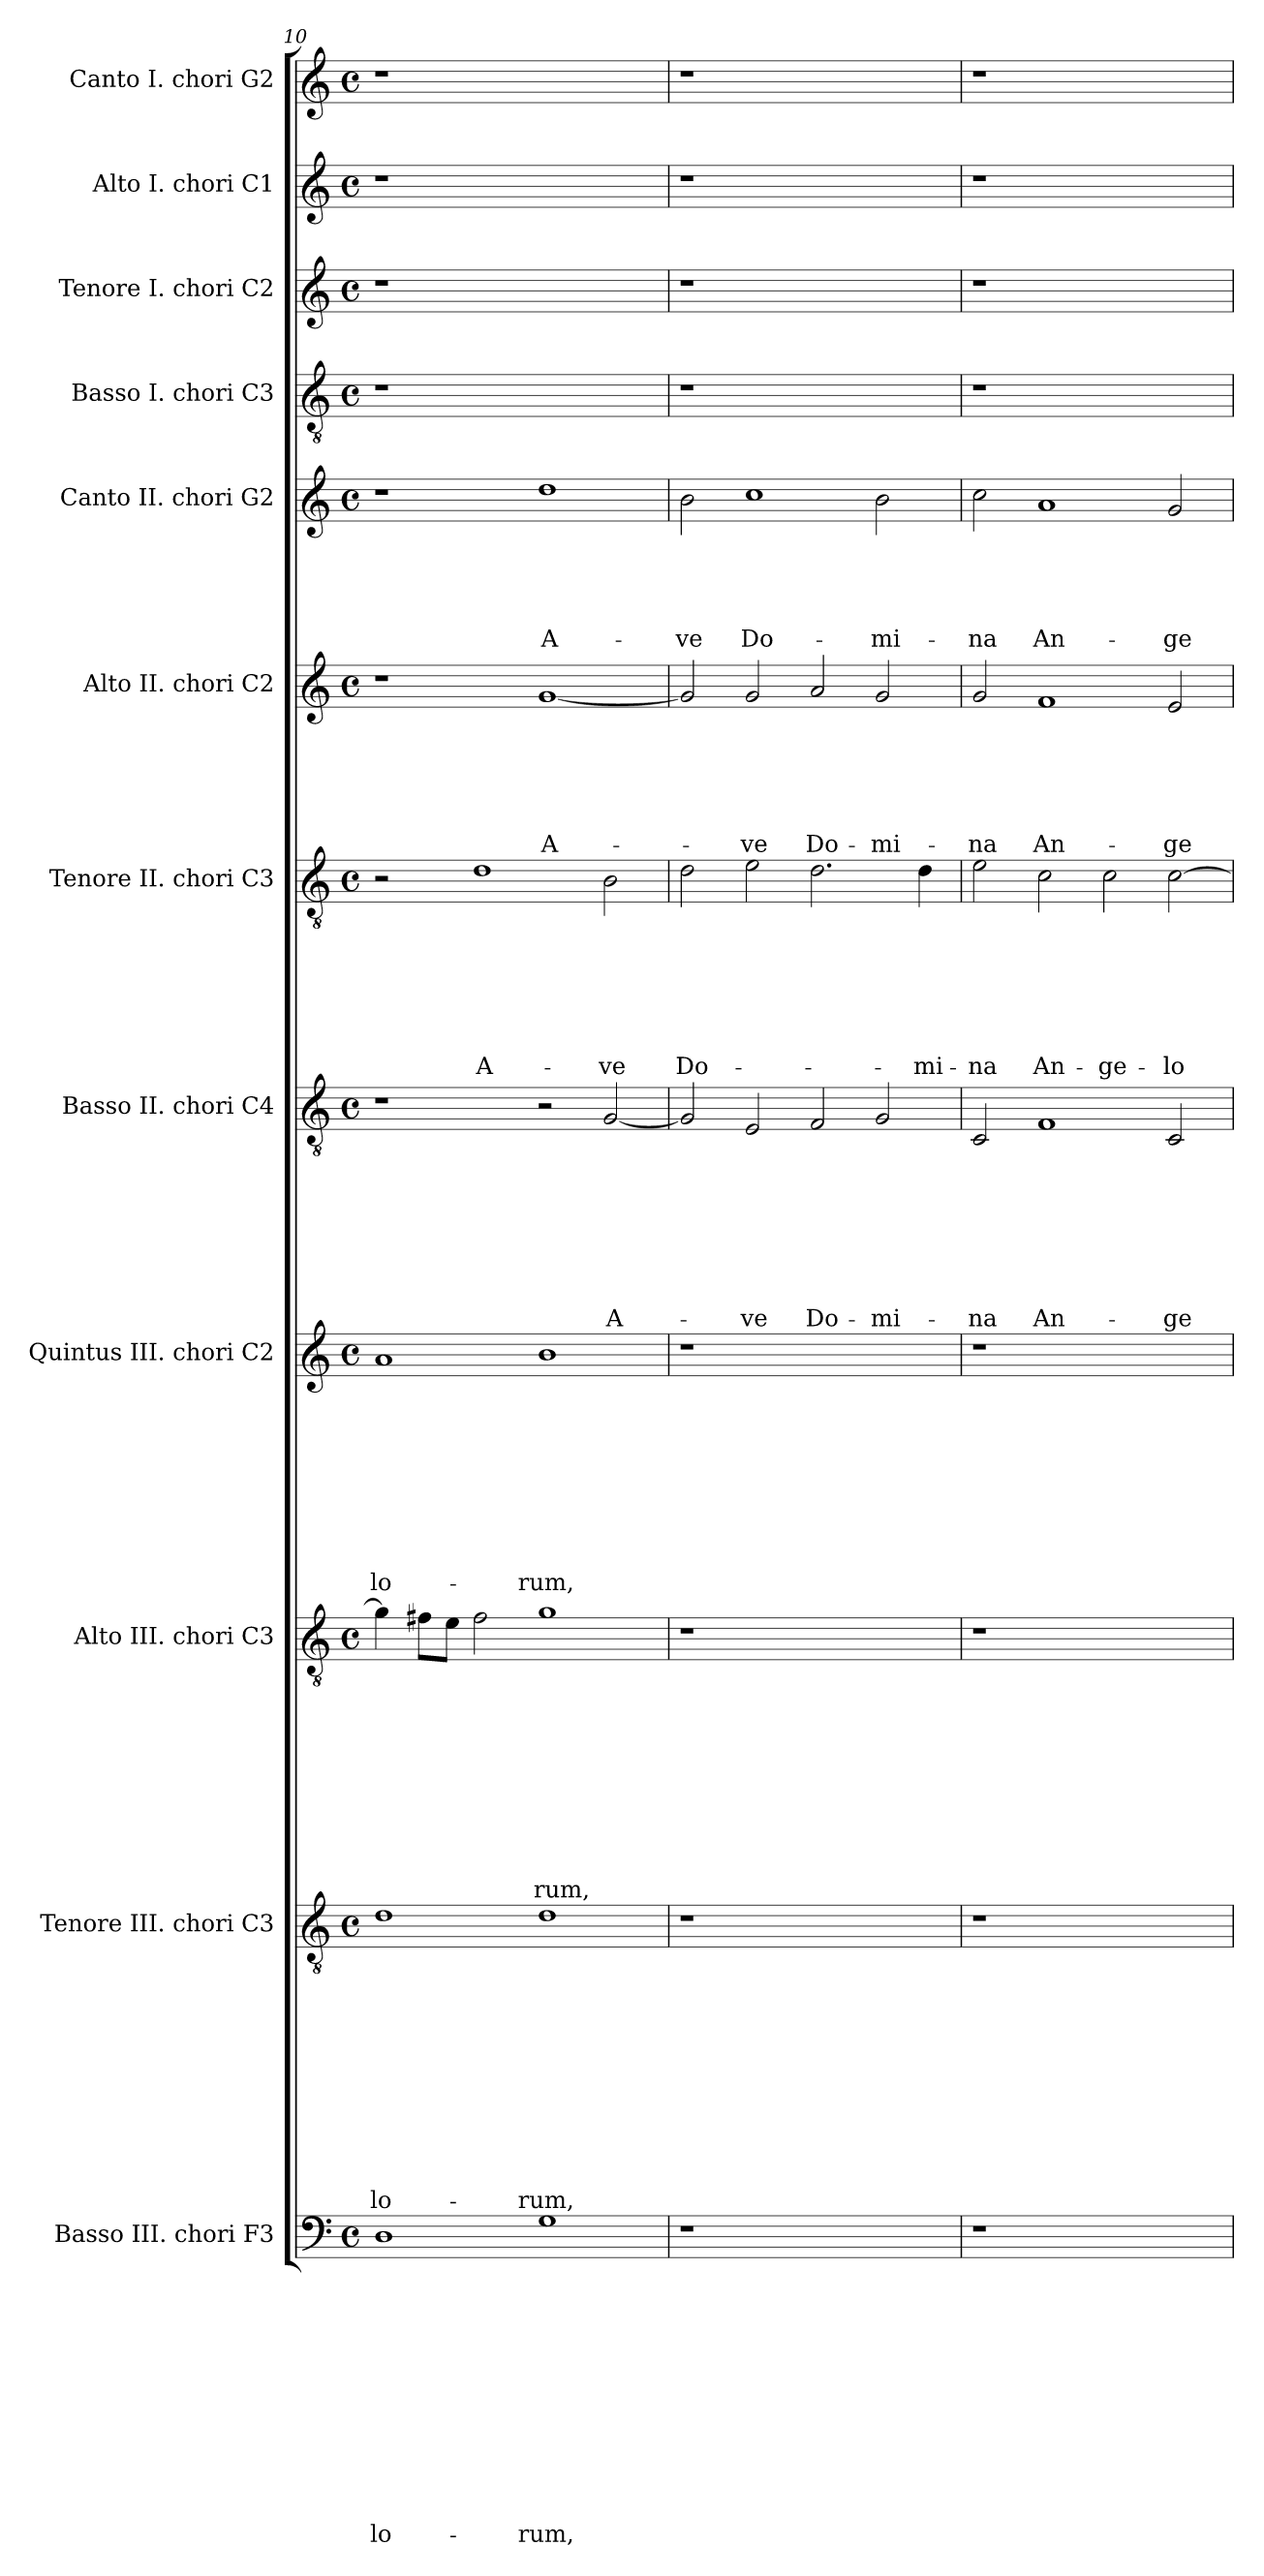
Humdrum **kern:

**kern	**text	**text	**text	**text	**text	**text	**text	**text	**text	**text	**text	**text	**kern	**text	**text	**text	**text	**text	**text	**text	**text	**text	**text	**text	**kern	**text	**text	**text	**text	**text	**text	**text	**text	**text	**text	**kern	**text	**text	**text	**text	**text	**text	**text	**text	**text	**kern	**text	**text	**text	**text	**text	**text	**text	**text	**kern	**text	**text	**text	**text	**text	**text	**text	**kern	**text	**text	**text	**text	**text	**text	**kern	**text	**text	**text	**text	**text	**kern	**kern	**kern	**kern
*part12	*part12	*part12	*part12	*part12	*part12	*part12	*part12	*part12	*part12	*part12	*part12	*part12	*part11	*part11	*part11	*part11	*part11	*part11	*part11	*part11	*part11	*part11	*part11	*part11	*part10	*part10	*part10	*part10	*part10	*part10	*part10	*part10	*part10	*part10	*part10	*part9	*part9	*part9	*part9	*part9	*part9	*part9	*part9	*part9	*part9	*part8	*part8	*part8	*part8	*part8	*part8	*part8	*part8	*part8	*part7	*part7	*part7	*part7	*part7	*part7	*part7	*part7	*part6	*part6	*part6	*part6	*part6	*part6	*part6	*part5	*part5	*part5	*part5	*part5	*part5	*part4	*part3	*part2	*part1
*staff12	*staff12	*staff12	*staff12	*staff12	*staff12	*staff12	*staff12	*staff12	*staff12	*staff12	*staff12	*staff12	*staff11	*staff11	*staff11	*staff11	*staff11	*staff11	*staff11	*staff11	*staff11	*staff11	*staff11	*staff11	*staff10	*staff10	*staff10	*staff10	*staff10	*staff10	*staff10	*staff10	*staff10	*staff10	*staff10	*staff9	*staff9	*staff9	*staff9	*staff9	*staff9	*staff9	*staff9	*staff9	*staff9	*staff8	*staff8	*staff8	*staff8	*staff8	*staff8	*staff8	*staff8	*staff8	*staff7	*staff7	*staff7	*staff7	*staff7	*staff7	*staff7	*staff7	*staff6	*staff6	*staff6	*staff6	*staff6	*staff6	*staff6	*staff5	*staff5	*staff5	*staff5	*staff5	*staff5	*staff4	*staff3	*staff2	*staff1
*I"Basso III. chori F3	*	*	*	*	*	*	*	*	*	*	*	*	*I"Tenore III. chori C3	*	*	*	*	*	*	*	*	*	*	*	*I"Alto III. chori C3	*	*	*	*	*	*	*	*	*	*	*I"Quintus  III. chori C2	*	*	*	*	*	*	*	*	*	*I"Basso II. chori C4	*	*	*	*	*	*	*	*	*I"Tenore II. chori C3	*	*	*	*	*	*	*	*I"Alto II. chori C2	*	*	*	*	*	*	*I"Canto II. chori G2	*	*	*	*	*	*I"Basso I. chori C3	*I"Tenore I. chori C2	*I"Alto I. chori C1	*I"Canto I. chori G2
*clefF4	*	*	*	*	*	*	*	*	*	*	*	*	*clefGv2	*	*	*	*	*	*	*	*	*	*	*	*clefGv2	*	*	*	*	*	*	*	*	*	*	*clefG2	*	*	*	*	*	*	*	*	*	*clefGv2	*	*	*	*	*	*	*	*	*clefGv2	*	*	*	*	*	*	*	*clefG2	*	*	*	*	*	*	*clefG2	*	*	*	*	*	*clefGv2	*clefG2	*clefG2	*clefG2
*k[]	*	*	*	*	*	*	*	*	*	*	*	*	*k[]	*	*	*	*	*	*	*	*	*	*	*	*k[]	*	*	*	*	*	*	*	*	*	*	*k[]	*	*	*	*	*	*	*	*	*	*k[]	*	*	*	*	*	*	*	*	*k[]	*	*	*	*	*	*	*	*k[]	*	*	*	*	*	*	*k[]	*	*	*	*	*	*k[]	*k[]	*k[]	*k[]
*C:	*	*	*	*	*	*	*	*	*	*	*	*	*C:	*	*	*	*	*	*	*	*	*	*	*	*C:	*	*	*	*	*	*	*	*	*	*	*C:	*	*	*	*	*	*	*	*	*	*C:	*	*	*	*	*	*	*	*	*C:	*	*	*	*	*	*	*	*C:	*	*	*	*	*	*	*C:	*	*	*	*	*	*C:	*C:	*C:	*C:
*M4/4	*	*	*	*	*	*	*	*	*	*	*	*	*M4/4	*	*	*	*	*	*	*	*	*	*	*	*M4/4	*	*	*	*	*	*	*	*	*	*	*M4/4	*	*	*	*	*	*	*	*	*	*M4/4	*	*	*	*	*	*	*	*	*M4/4	*	*	*	*	*	*	*	*M4/4	*	*	*	*	*	*	*M4/4	*	*	*	*	*	*M4/4	*M4/4	*M4/4	*M4/4
*met(c)	*	*	*	*	*	*	*	*	*	*	*	*	*met(c)	*	*	*	*	*	*	*	*	*	*	*	*met(c)	*	*	*	*	*	*	*	*	*	*	*met(c)	*	*	*	*	*	*	*	*	*	*met(c)	*	*	*	*	*	*	*	*	*met(c)	*	*	*	*	*	*	*	*met(c)	*	*	*	*	*	*	*met(c)	*	*	*	*	*	*met(c)	*met(c)	*met(c)	*met(c)
=10	=10	=10	=10	=10	=10	=10	=10	=10	=10	=10	=10	=10	=10	=10	=10	=10	=10	=10	=10	=10	=10	=10	=10	=10	=10	=10	=10	=10	=10	=10	=10	=10	=10	=10	=10	=10	=10	=10	=10	=10	=10	=10	=10	=10	=10	=10	=10	=10	=10	=10	=10	=10	=10	=10	=10	=10	=10	=10	=10	=10	=10	=10	=10	=10	=10	=10	=10	=10	=10	=10	=10	=10	=10	=10	=10	=10	=10	=10	=10
1D	.	.	.	.	.	.	.	.	.	.	.	-lo-	1d	.	.	.	.	.	.	.	.	.	.	-lo-	4g\]	.	.	.	.	.	.	.	.	.	.	1a	.	.	.	.	.	.	.	.	-lo-	1r	.	.	.	.	.	.	.	.	2r	.	.	.	.	.	.	.	1r	.	.	.	.	.	.	1r	.	.	.	.	.	1r	1r	1r	1r
.	.	.	.	.	.	.	.	.	.	.	.	.	.	.	.	.	.	.	.	.	.	.	.	.	8f#X\L	.	.	.	.	.	.	.	.	.	.	.	.	.	.	.	.	.	.	.	.	.	.	.	.	.	.	.	.	.	.	.	.	.	.	.	.	.	.	.	.	.	.	.	.	.	.	.	.	.	.	.	.	.	.
.	.	.	.	.	.	.	.	.	.	.	.	.	.	.	.	.	.	.	.	.	.	.	.	.	8e\J	.	.	.	.	.	.	.	.	.	.	.	.	.	.	.	.	.	.	.	.	.	.	.	.	.	.	.	.	.	.	.	.	.	.	.	.	.	.	.	.	.	.	.	.	.	.	.	.	.	.	.	.	.	.
.	.	.	.	.	.	.	.	.	.	.	.	.	.	.	.	.	.	.	.	.	.	.	.	.	2f#\	.	.	.	.	.	.	.	.	.	.	.	.	.	.	.	.	.	.	.	.	.	.	.	.	.	.	.	.	.	1d	.	.	.	.	.	.	A-	.	.	.	.	.	.	.	.	.	.	.	.	.	.	.	.	.
1G	.	.	.	.	.	.	.	.	.	.	.	-rum,	1d	.	.	.	.	.	.	.	.	.	.	-rum,	1g	.	.	.	.	.	.	.	.	.	-rum,	1b	.	.	.	.	.	.	.	.	-rum,	2r	.	.	.	.	.	.	.	.	.	.	.	.	.	.	.	.	[1g	.	.	.	.	.	A-	1dd	.	.	.	.	A-	1ryy	1ryy	1ryy	1ryy
.	.	.	.	.	.	.	.	.	.	.	.	.	.	.	.	.	.	.	.	.	.	.	.	.	.	.	.	.	.	.	.	.	.	.	.	.	.	.	.	.	.	.	.	.	.	[2G/	.	.	.	.	.	.	.	A-	2B\	.	.	.	.	.	.	-ve	.	.	.	.	.	.	.	.	.	.	.	.	.	.	.	.	.
=11	=11	=11	=11	=11	=11	=11	=11	=11	=11	=11	=11	=11	=11	=11	=11	=11	=11	=11	=11	=11	=11	=11	=11	=11	=11	=11	=11	=11	=11	=11	=11	=11	=11	=11	=11	=11	=11	=11	=11	=11	=11	=11	=11	=11	=11	=11	=11	=11	=11	=11	=11	=11	=11	=11	=11	=11	=11	=11	=11	=11	=11	=11	=11	=11	=11	=11	=11	=11	=11	=11	=11	=11	=11	=11	=11	=11	=11	=11	=11
1r	.	.	.	.	.	.	.	.	.	.	.	.	1r	.	.	.	.	.	.	.	.	.	.	.	1r	.	.	.	.	.	.	.	.	.	.	1r	.	.	.	.	.	.	.	.	.	2G/]	.	.	.	.	.	.	.	.	2d\	.	.	.	.	.	.	Do-	2g/]	.	.	.	.	.	.	2b\	.	.	.	.	-ve	1r	1r	1r	1r
.	.	.	.	.	.	.	.	.	.	.	.	.	.	.	.	.	.	.	.	.	.	.	.	.	.	.	.	.	.	.	.	.	.	.	.	.	.	.	.	.	.	.	.	.	.	2E/	.	.	.	.	.	.	.	-ve	2e\	.	.	.	.	.	.	.	2g/	.	.	.	.	.	-ve	1cc	.	.	.	.	Do-	.	.	.	.
1ryy	.	.	.	.	.	.	.	.	.	.	.	.	1ryy	.	.	.	.	.	.	.	.	.	.	.	1ryy	.	.	.	.	.	.	.	.	.	.	1ryy	.	.	.	.	.	.	.	.	.	2F/	.	.	.	.	.	.	.	Do-	2.d\	.	.	.	.	.	.	.	2a/	.	.	.	.	.	Do-	.	.	.	.	.	.	1ryy	1ryy	1ryy	1ryy
.	.	.	.	.	.	.	.	.	.	.	.	.	.	.	.	.	.	.	.	.	.	.	.	.	.	.	.	.	.	.	.	.	.	.	.	.	.	.	.	.	.	.	.	.	.	2G/	.	.	.	.	.	.	.	-mi-	.	.	.	.	.	.	.	.	2g/	.	.	.	.	.	-mi-	2b\	.	.	.	.	-mi-	.	.	.	.
.	.	.	.	.	.	.	.	.	.	.	.	.	.	.	.	.	.	.	.	.	.	.	.	.	.	.	.	.	.	.	.	.	.	.	.	.	.	.	.	.	.	.	.	.	.	.	.	.	.	.	.	.	.	.	4d\	.	.	.	.	.	.	-mi-	.	.	.	.	.	.	.	.	.	.	.	.	.	.	.	.	.
!!LO:PB:g=z
=12	=12	=12	=12	=12	=12	=12	=12	=12	=12	=12	=12	=12	=12	=12	=12	=12	=12	=12	=12	=12	=12	=12	=12	=12	=12	=12	=12	=12	=12	=12	=12	=12	=12	=12	=12	=12	=12	=12	=12	=12	=12	=12	=12	=12	=12	=12	=12	=12	=12	=12	=12	=12	=12	=12	=12	=12	=12	=12	=12	=12	=12	=12	=12	=12	=12	=12	=12	=12	=12	=12	=12	=12	=12	=12	=12	=12	=12	=12	=12
1r	.	.	.	.	.	.	.	.	.	.	.	.	1r	.	.	.	.	.	.	.	.	.	.	.	1r	.	.	.	.	.	.	.	.	.	.	1r	.	.	.	.	.	.	.	.	.	2C/	.	.	.	.	.	.	.	-na	2e\	.	.	.	.	.	.	-na	2g/	.	.	.	.	.	-na	2cc\	.	.	.	.	-na	1r	1r	1r	1r
.	.	.	.	.	.	.	.	.	.	.	.	.	.	.	.	.	.	.	.	.	.	.	.	.	.	.	.	.	.	.	.	.	.	.	.	.	.	.	.	.	.	.	.	.	.	1F	.	.	.	.	.	.	.	An-	2c\	.	.	.	.	.	.	An-	1f	.	.	.	.	.	An-	1a	.	.	.	.	An-	.	.	.	.
1ryy	.	.	.	.	.	.	.	.	.	.	.	.	1ryy	.	.	.	.	.	.	.	.	.	.	.	1ryy	.	.	.	.	.	.	.	.	.	.	1ryy	.	.	.	.	.	.	.	.	.	.	.	.	.	.	.	.	.	.	2c\	.	.	.	.	.	.	-ge-	.	.	.	.	.	.	.	.	.	.	.	.	.	1ryy	1ryy	1ryy	1ryy
.	.	.	.	.	.	.	.	.	.	.	.	.	.	.	.	.	.	.	.	.	.	.	.	.	.	.	.	.	.	.	.	.	.	.	.	.	.	.	.	.	.	.	.	.	.	2C/	.	.	.	.	.	.	.	-ge-	[2c\	.	.	.	.	.	.	-lo-	2e/	.	.	.	.	.	-ge-	2g/	.	.	.	.	-ge-	.	.	.	.
=	=	=	=	=	=	=	=	=	=	=	=	=	=	=	=	=	=	=	=	=	=	=	=	=	=	=	=	=	=	=	=	=	=	=	=	=	=	=	=	=	=	=	=	=	=	=	=	=	=	=	=	=	=	=	=	=	=	=	=	=	=	=	=	=	=	=	=	=	=	=	=	=	=	=	=	=	=	=	=
*-	*-	*-	*-	*-	*-	*-	*-	*-	*-	*-	*-	*-	*-	*-	*-	*-	*-	*-	*-	*-	*-	*-	*-	*-	*-	*-	*-	*-	*-	*-	*-	*-	*-	*-	*-	*-	*-	*-	*-	*-	*-	*-	*-	*-	*-	*-	*-	*-	*-	*-	*-	*-	*-	*-	*-	*-	*-	*-	*-	*-	*-	*-	*-	*-	*-	*-	*-	*-	*-	*-	*-	*-	*-	*-	*-	*-	*-	*-	*-
